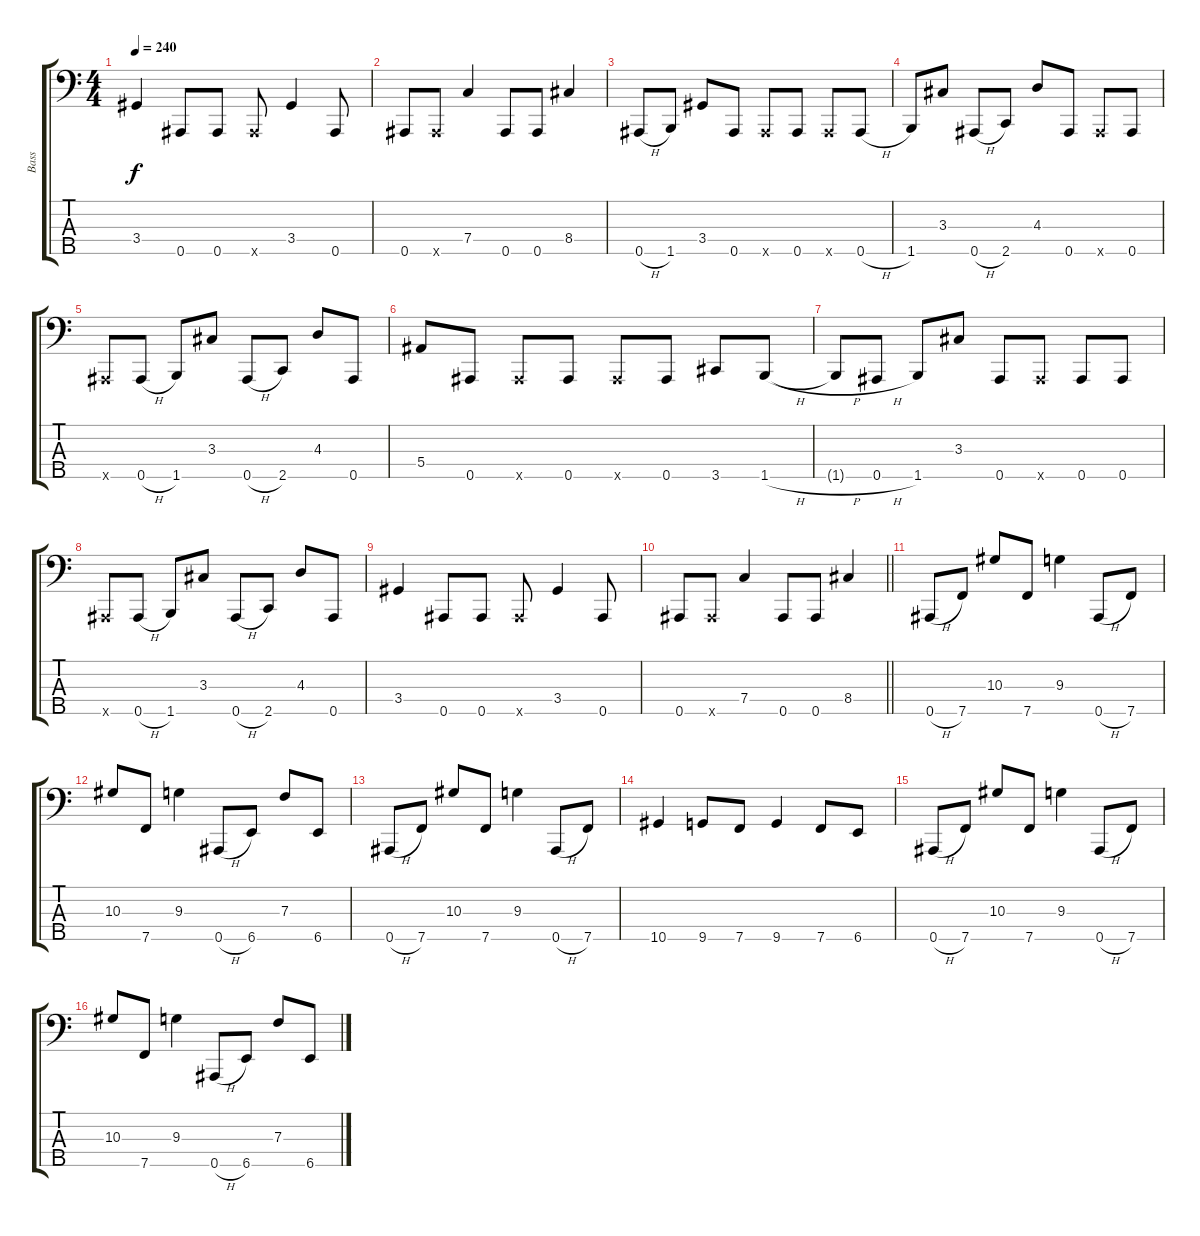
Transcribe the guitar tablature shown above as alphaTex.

\track ("Bass" "Bass") {instrument electricbasspick}
\staff {score tabs}
\tuning (Ab2 Eb2 Bb1 F1 Bb0) {hide}
\ts (4 4)
\tempo 240
\clef f4
\ks c
3.4.4{dy f} 0.5.8 0.5.8 0.5{x}.8 3.4.4 0.5.8 |
0.5.8 0.5{x}.8 7.4.4 0.5.8 0.5.8 8.4.4 |
0.5{h}.8 1.5.8 3.4.8 0.5.8 0.5{x}.8 0.5.8 0.5{x}.8 0.5{h}.8 |
1.5.8 3.3.8 0.5{h}.8 2.5.8 4.3.8 0.5.8 0.5{x}.8 0.5.8 |
0.5{x}.8 0.5{h}.8 1.5.8 3.3.8 0.5{h}.8 2.5.8 4.3.8 0.5.8 |
5.4.8 0.5.8 0.5{x}.8 0.5.8 0.5{x}.8 0.5.8 3.5.8 1.5{h}.8 |
1.5{h t}.8 0.5{h}.8 1.5.8 3.3.8 0.5.8 0.5{x}.8 0.5.8 0.5.8 |
0.5{x}.8 0.5{h}.8 1.5.8 3.3.8 0.5{h}.8 2.5.8 4.3.8 0.5.8 |
3.4.4 0.5.8 0.5.8 0.5{x}.8 3.4.4 0.5.8 |
\barLineRight lightlight
0.5.8 0.5{x}.8 7.4.4 0.5.8 0.5.8 8.4.4 |
0.5{h}.8 7.5.8 10.3.8 7.5.8 9.3.4 0.5{h}.8 7.5.8 |
10.3.8 7.5.8 9.3.4 0.5{h}.8 6.5.8 7.3.8 6.5.8 |
0.5{h}.8 7.5.8 10.3.8 7.5.8 9.3.4 0.5{h}.8 7.5.8 |
10.5.4 9.5.8 7.5.8 9.5.4 7.5.8 6.5.8 |
0.5{h}.8 7.5.8 10.3.8 7.5.8 9.3.4 0.5{h}.8 7.5.8 |
10.3.8 7.5.8 9.3.4 0.5{h}.8 6.5.8 7.3.8 6.5.8
